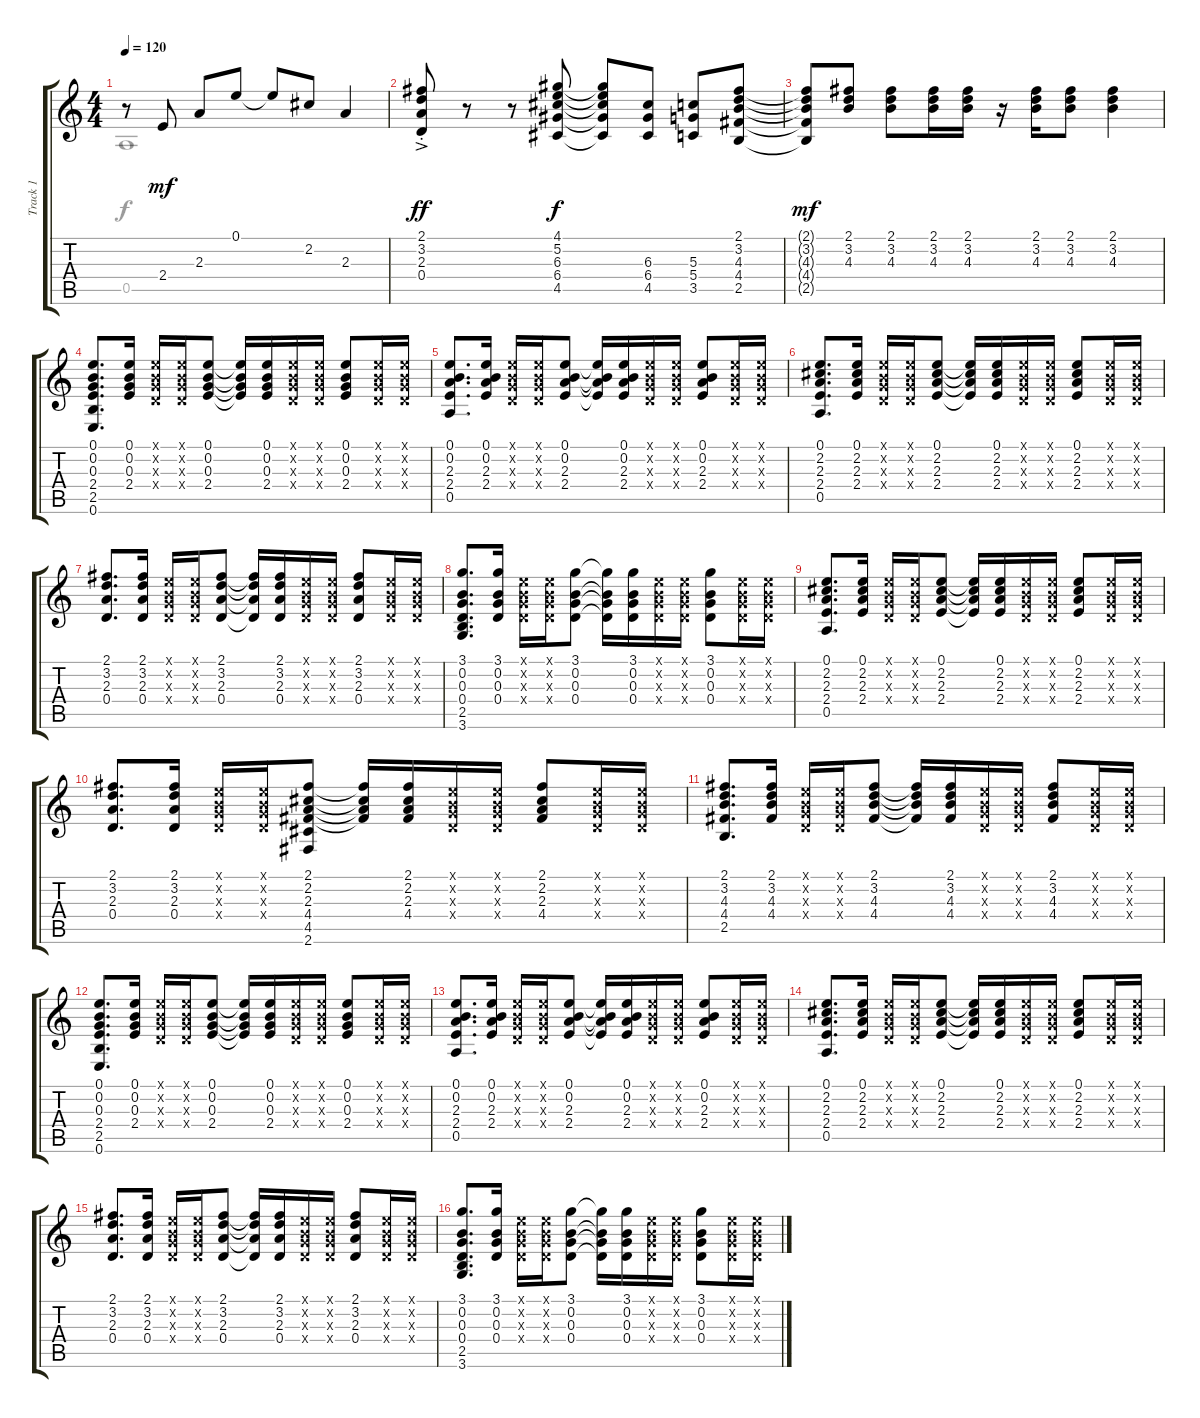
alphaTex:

\track ("Track 1" "Track 1") {instrument acousticguitarsteel}
\staff {score tabs}
\tuning (E4 B3 G3 D3 A2 E2) {hide}
\voice
\ts (4 4)
\tempo 120
\clef g2
\ks c
r.8{dy mf} 2.4.8 2.3.8 0.1.8 0.1{t}.8 2.2.8 2.3.4 |
(2.1{ac st} 3.2{ac} 2.3{ac} 0.4{ac}).8{dy ff} r.8 r.8 (4.1 5.2 6.3 6.4 4.5).8{dy f} (4.1{t} 5.2{t} 6.3{t} 6.4{t} 4.5{t}).8 (6.3 6.4 4.5).8 (5.3 5.4 3.5).8 (2.1 3.2 4.3 4.4 2.5).8 |
(2.1{t} 3.2{t} 4.3{t} 4.4{t} 2.5{t}).8{dy mf} (2.1 3.2 4.3).8 (2.1 3.2 4.3).8 (2.1 3.2 4.3).16 (2.1 3.2 4.3).16 r.16 (2.1 3.2 4.3).16 (2.1 3.2 4.3).8 (2.1 3.2 4.3).4 |
(0.1 0.2 0.3 2.4 2.5 0.6).8{d} (0.1 0.2 0.3 2.4).16 (0.1{x} 0.2{x} 0.3{x} 0.4{x}).16 (0.1{x} 0.2{x} 0.3{x} 0.4{x}).16 (0.1 0.2 0.3 2.4).8 (0.1{t} 0.2{t} 0.3{t} 2.4{t}).16 (0.1 0.2 0.3 2.4).16 (0.1{x} 0.2{x} 0.3{x} 0.4{x}).16 (0.1{x} 0.2{x} 0.3{x} 0.4{x}).16 (0.1 0.2 0.3 2.4).8 (0.1{x} 0.2{x} 0.3{x} 0.4{x}).16 (0.1{x} 0.2{x} 0.3{x} 0.4{x}).16 |
(0.1 0.2 2.3 2.4 0.5).8{d} (0.1 0.2 2.3 2.4).16 (0.1{x} 0.2{x} 0.3{x} 0.4{x}).16 (0.1{x} 0.2{x} 0.3{x} 0.4{x}).16 (0.1 0.2 2.3 2.4).8 (0.1{t} 0.2{t} 2.3{t} 2.4{t}).16 (0.1 0.2 2.3 2.4).16 (0.1{x} 0.2{x} 0.3{x} 0.4{x}).16 (0.1{x} 0.2{x} 0.3{x} 0.4{x}).16 (0.1 0.2 2.3 2.4).8 (0.1{x} 0.2{x} 0.3{x} 0.4{x}).16 (0.1{x} 0.2{x} 0.3{x} 0.4{x}).16 |
(0.1 2.2 2.3 2.4 0.5).8{d} (0.1 2.2 2.3 2.4).16 (0.1{x} 0.2{x} 0.3{x} 0.4{x}).16 (0.1{x} 0.2{x} 0.3{x} 0.4{x}).16 (0.1 2.2 2.3 2.4).8 (0.1{t} 2.2{t} 2.3{t} 2.4{t}).16 (0.1 2.2 2.3 2.4).16 (0.1{x} 0.2{x} 0.3{x} 0.4{x}).16 (0.1{x} 0.2{x} 0.3{x} 0.4{x}).16 (0.1 2.2 2.3 2.4).8 (0.1{x} 0.2{x} 0.3{x} 0.4{x}).16 (0.1{x} 0.2{x} 0.3{x} 0.4{x}).16 |
(2.1 3.2 2.3 0.4).8{d} (2.1 3.2 2.3 0.4).16 (0.1{x} 0.2{x} 0.3{x} 0.4{x}).16 (0.1{x} 0.2{x} 0.3{x} 0.4{x}).16 (2.1 3.2 2.3 0.4).8 (2.1{t} 3.2{t} 2.3{t} 0.4{t}).16 (2.1 3.2 2.3 0.4).16 (0.1{x} 0.2{x} 0.3{x} 0.4{x}).16 (0.1{x} 0.2{x} 0.3{x} 0.4{x}).16 (2.1 3.2 2.3 0.4).8 (0.1{x} 0.2{x} 0.3{x} 0.4{x}).16 (0.1{x} 0.2{x} 0.3{x} 0.4{x}).16 |
(3.1 0.2 0.3 0.4 2.5 3.6).8{d} (3.1 0.2 0.3 0.4).16 (0.1{x} 0.2{x} 0.3{x} 0.4{x}).16 (0.1{x} 0.2{x} 0.3{x} 0.4{x}).16 (3.1 0.2 0.3 0.4).8 (3.1{t} 0.2{t} 0.3{t} 0.4{t}).16 (3.1 0.2 0.3 0.4).16 (0.1{x} 0.2{x} 0.3{x} 0.4{x}).16 (0.1{x} 0.2{x} 0.3{x} 0.4{x}).16 (3.1 0.2 0.3 0.4).8 (0.1{x} 0.2{x} 0.3{x} 0.4{x}).16 (0.1{x} 0.2{x} 0.3{x} 0.4{x}).16 |
(0.1 2.2 2.3 2.4 0.5).8{d} (0.1 2.2 2.3 2.4).16 (0.1{x} 0.2{x} 0.3{x} 0.4{x}).16 (0.1{x} 0.2{x} 0.3{x} 0.4{x}).16 (0.1 2.2 2.3 2.4).8 (0.1{t} 2.2{t} 2.3{t} 2.4{t}).16 (0.1 2.2 2.3 2.4).16 (0.1{x} 0.2{x} 0.3{x} 0.4{x}).16 (0.1{x} 0.2{x} 0.3{x} 0.4{x}).16 (0.1 2.2 2.3 2.4).8 (0.1{x} 0.2{x} 0.3{x} 0.4{x}).16 (0.1{x} 0.2{x} 0.3{x} 0.4{x}).16 |
(2.1 3.2 2.3 0.4).8{d} (2.1 3.2 2.3 0.4).16 (0.1{x} 0.2{x} 0.3{x} 0.4{x}).16 (0.1{x} 0.2{x} 0.3{x} 0.4{x}).16 (2.1 2.2 2.3 4.4 4.5 2.6).8 (2.1{t} 2.2{t} 2.3{t} 4.4{t}).16 (2.1 2.2 2.3 4.4).16 (0.1{x} 0.2{x} 0.3{x} 0.4{x}).16 (0.1{x} 0.2{x} 0.3{x} 0.4{x}).16 (2.1 2.2 2.3 4.4).8 (0.1{x} 0.2{x} 0.3{x} 0.4{x}).16 (0.1{x} 0.2{x} 0.3{x} 0.4{x}).16 |
(2.1 3.2 4.3 4.4 2.5).8{d} (2.1 3.2 4.3 4.4).16 (0.1{x} 0.2{x} 0.3{x} 0.4{x}).16 (0.1{x} 0.2{x} 0.3{x} 0.4{x}).16 (2.1 3.2 4.3 4.4).8 (2.1{t} 3.2{t} 4.3{t} 4.4{t}).16 (2.1 3.2 4.3 4.4).16 (0.1{x} 0.2{x} 0.3{x} 0.4{x}).16 (0.1{x} 0.2{x} 0.3{x} 0.4{x}).16 (2.1 3.2 4.3 4.4).8 (0.1{x} 0.2{x} 0.3{x} 0.4{x}).16 (0.1{x} 0.2{x} 0.3{x} 0.4{x}).16 |
(0.1 0.2 0.3 2.4 2.5 0.6).8{d} (0.1 0.2 0.3 2.4).16 (0.1{x} 0.2{x} 0.3{x} 0.4{x}).16 (0.1{x} 0.2{x} 0.3{x} 0.4{x}).16 (0.1 0.2 0.3 2.4).8 (0.1{t} 0.2{t} 0.3{t} 2.4{t}).16 (0.1 0.2 0.3 2.4).16 (0.1{x} 0.2{x} 0.3{x} 0.4{x}).16 (0.1{x} 0.2{x} 0.3{x} 0.4{x}).16 (0.1 0.2 0.3 2.4).8 (0.1{x} 0.2{x} 0.3{x} 0.4{x}).16 (0.1{x} 0.2{x} 0.3{x} 0.4{x}).16 |
(0.1 0.2 2.3 2.4 0.5).8{d} (0.1 0.2 2.3 2.4).16 (0.1{x} 0.2{x} 0.3{x} 0.4{x}).16 (0.1{x} 0.2{x} 0.3{x} 0.4{x}).16 (0.1 0.2 2.3 2.4).8 (0.1{t} 0.2{t} 2.3{t} 2.4{t}).16 (0.1 0.2 2.3 2.4).16 (0.1{x} 0.2{x} 0.3{x} 0.4{x}).16 (0.1{x} 0.2{x} 0.3{x} 0.4{x}).16 (0.1 0.2 2.3 2.4).8 (0.1{x} 0.2{x} 0.3{x} 0.4{x}).16 (0.1{x} 0.2{x} 0.3{x} 0.4{x}).16 |
(0.1 2.2 2.3 2.4 0.5).8{d} (0.1 2.2 2.3 2.4).16 (0.1{x} 0.2{x} 0.3{x} 0.4{x}).16 (0.1{x} 0.2{x} 0.3{x} 0.4{x}).16 (0.1 2.2 2.3 2.4).8 (0.1{t} 2.2{t} 2.3{t} 2.4{t}).16 (0.1 2.2 2.3 2.4).16 (0.1{x} 0.2{x} 0.3{x} 0.4{x}).16 (0.1{x} 0.2{x} 0.3{x} 0.4{x}).16 (0.1 2.2 2.3 2.4).8 (0.1{x} 0.2{x} 0.3{x} 0.4{x}).16 (0.1{x} 0.2{x} 0.3{x} 0.4{x}).16 |
(2.1 3.2 2.3 0.4).8{d} (2.1 3.2 2.3 0.4).16 (0.1{x} 0.2{x} 0.3{x} 0.4{x}).16 (0.1{x} 0.2{x} 0.3{x} 0.4{x}).16 (2.1 3.2 2.3 0.4).8 (2.1{t} 3.2{t} 2.3{t} 0.4{t}).16 (2.1 3.2 2.3 0.4).16 (0.1{x} 0.2{x} 0.3{x} 0.4{x}).16 (0.1{x} 0.2{x} 0.3{x} 0.4{x}).16 (2.1 3.2 2.3 0.4).8 (0.1{x} 0.2{x} 0.3{x} 0.4{x}).16 (0.1{x} 0.2{x} 0.3{x} 0.4{x}).16 |
(3.1 0.2 0.3 0.4 2.5 3.6).8{d} (3.1 0.2 0.3 0.4).16 (0.1{x} 0.2{x} 0.3{x} 0.4{x}).16 (0.1{x} 0.2{x} 0.3{x} 0.4{x}).16 (3.1 0.2 0.3 0.4).8 (3.1{t} 0.2{t} 0.3{t} 0.4{t}).16 (3.1 0.2 0.3 0.4).16 (0.1{x} 0.2{x} 0.3{x} 0.4{x}).16 (0.1{x} 0.2{x} 0.3{x} 0.4{x}).16 (3.1 0.2 0.3 0.4).8 (0.1{x} 0.2{x} 0.3{x} 0.4{x}).16 (0.1{x} 0.2{x} 0.3{x} 0.4{x}).16
\voice
\clef g2
\ottava regular
\simile none
\ks c
0.5.1{dy f} |
|
|
|
|
|
|
|
|
|
|
|
|
|
|
